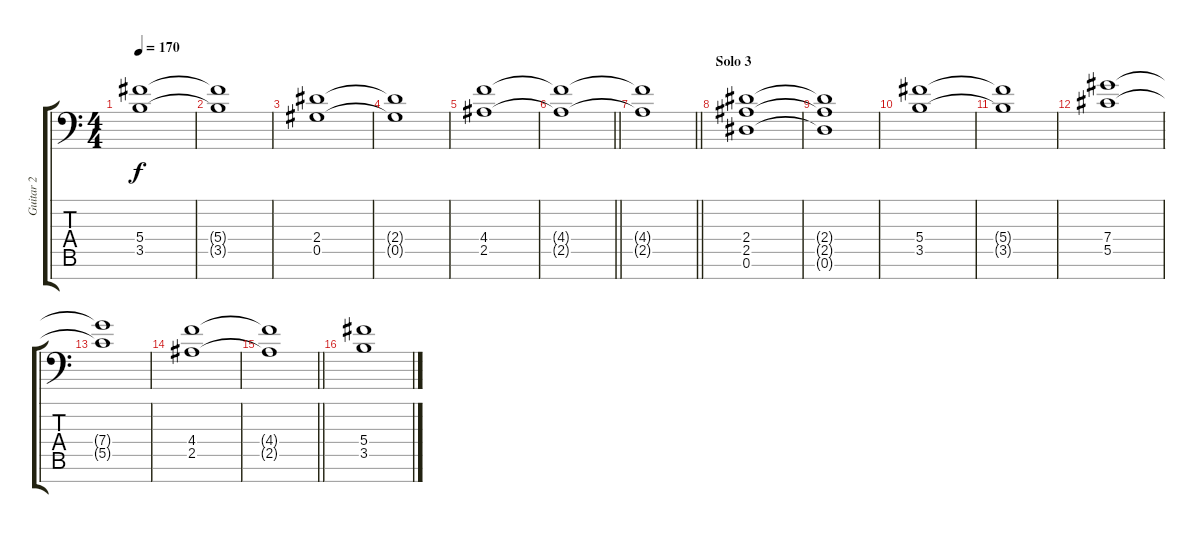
\track ("Guitar 2" "Guitar 2") {instrument distortionguitar}
\staff {score tabs}
\tuning (Eb4 Bb3 Gb3 Db3 Ab2 Eb2 Bb1) {hide}
\ts (4 4)
\tempo 170
\clef f4
\ks c
(5.4 3.5).1{dy f} |
(5.4{t} 3.5{t}).1 |
(2.4 0.5).1 |
(2.4{t} 0.5{t}).1 |
(4.4 2.5).1 |
\barLineRight lightlight
(4.4{t} 2.5{t}).1 |
\barLineRight lightlight
(4.4{t} 2.5{t}).1 |
\section ("" "Solo 3")
(2.4 2.5 0.6).1 |
(2.4{t} 2.5{t} 0.6{t}).1 |
(5.4 3.5).1 |
(5.4{t} 3.5{t}).1 |
(7.4 5.5).1 |
(7.4{t} 5.5{t}).1 |
(4.4 2.5).1 |
\barLineRight lightlight
(4.4{t} 2.5{t}).1 |
(5.4 3.5).1
